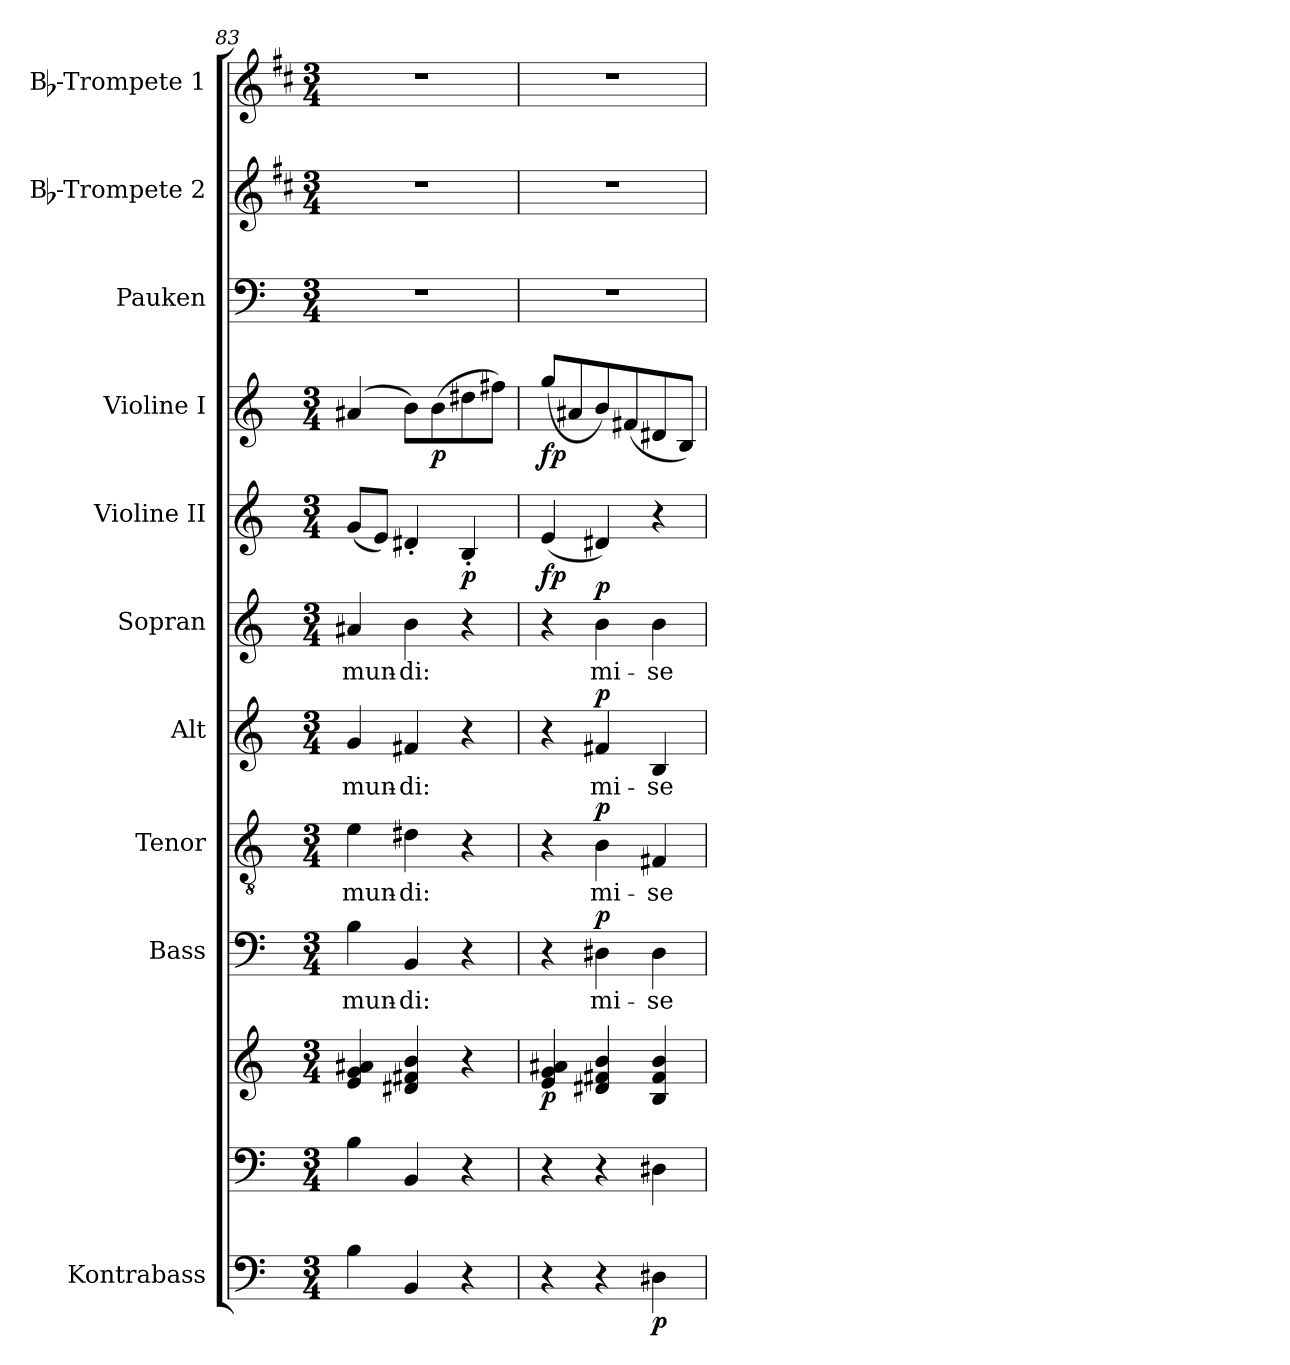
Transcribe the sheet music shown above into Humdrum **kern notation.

**kern	**dynam	**kern	**kern	**dynam	**kern	**text	**dynam	**kern	**text	**dynam	**kern	**text	**dynam	**kern	**text	**dynam	**kern	**dynam	**kern	**dynam	**kern	**kern	**kern
*part11	*part11	*part10	*part10	*part10	*part9	*part9	*part9	*part8	*part8	*part8	*part7	*part7	*part7	*part6	*part6	*part6	*part5	*part5	*part4	*part4	*part3	*part2	*part1
*staff12	*staff12	*staff11	*staff10	*staff10/11	*staff9	*staff9	*staff9	*staff8	*staff8	*staff8	*staff7	*staff7	*staff7	*staff6	*staff6	*staff6	*staff5	*staff5	*staff4	*staff4	*staff3	*staff2	*staff1
*I"Kontrabass	*	*	*	*	*I"Bass	*	*	*I"Tenor	*	*	*I"Alt	*	*	*I"Sopran	*	*	*I"Violine II	*	*I"Violine I	*	*I"Pauken	*I"Bb-Trompete 2	*I"Bb-Trompete 1
*I'Kb.	*	*	*	*	*I'B.	*	*	*I'T.	*	*	*I'A.	*	*	*I'S.	*	*	*I'Vl. II	*	*I'Vl. I	*	*I'Pk.	*I'Bb Trp. 2	*I'Bb Trp. 1
!!LO:PB:g=z
*clefF4	*	*clefF4	*clefG2	*	*clefF4	*	*	*clefGv2	*	*	*clefG2	*	*	*clefG2	*	*	*clefG2	*	*clefG2	*	*clefF4	*clefG2	*clefG2
*ITrd7c12	*	*	*	*	*	*	*	*	*	*	*	*	*	*	*	*	*	*	*	*	*	*ITrd1c2	*ITrd1c2
*k[]	*	*k[]	*k[]	*	*k[]	*	*	*k[]	*	*	*k[]	*	*	*k[]	*	*	*k[]	*	*k[]	*	*k[]	*k[]	*k[]
*C:	*	*C:	*C:	*	*C:	*	*	*C:	*	*	*C:	*	*	*C:	*	*	*C:	*	*C:	*	*C:	*C:	*C:
*M3/4	*	*M3/4	*M3/4	*	*M3/4	*	*	*M3/4	*	*	*M3/4	*	*	*M3/4	*	*	*M3/4	*	*M3/4	*	*M3/4	*M3/4	*M3/4
=83	=83	=83	=83	=83	=83	=83	=83	=83	=83	=83	=83	=83	=83	=83	=83	=83	=83	=83	=83	=83	=83	=83	=83
!	!	!	!	!	!	!LO:LY:b	!	!	!LO:LY:b	!	!	!LO:LY:b	!	!	!LO:LY:b	!	!	!	!	!	!	!	!
4BB\	.	4B\	4e/ 4g/ 4a#X/	.	4B\	mun-	.	4e\	mun-	.	4g/	mun-	.	4a#X/	mun-	.	(<8g/L	.	(4a#X/	.	2.r	2.r	2.r
.	.	.	.	.	.	.	.	.	.	.	.	.	.	.	.	.	8e/J)	.	.	.	.	.	.
!	!	!	!	!	!	!LO:LY:b	!	!	!LO:LY:b	!	!	!LO:LY:b	!	!	!LO:LY:b	!	!	!	!	!	!	!	!
4BBB/	.	4BB/	4d#X/ 4f#X/ 4b/	.	4BB/	-di:	.	4d#X\	-di:	.	4f#X/	-di:	.	4b\	-di:	.	4d#X'</	.	8b\L)	.	.	.	.
!	!	!	!	!	!	!	!	!	!	!	!	!	!	!	!	!	!	!	!	!LO:DY:b	!	!	!
.	.	.	.	.	.	.	.	.	.	.	.	.	.	.	.	.	.	.	(>8b\	p	.	.	.
!	!	!	!	!	!	!	!	!	!	!	!	!	!	!	!	!	!	!LO:DY:b	!	!	!	!	!
4r	.	4r	4r	.	4r	.	.	4r	.	.	4r	.	.	4r	.	.	4B'</	p	8dd#X\	.	.	.	.
.	.	.	.	.	.	.	.	.	.	.	.	.	.	.	.	.	.	.	8ff#X\J)	.	.	.	.
=84	=84	=84	=84	=84	=84	=84	=84	=84	=84	=84	=84	=84	=84	=84	=84	=84	=84	=84	=84	=84	=84	=84	=84
!	!	!	!	!LO:DY:b	!	!	!	!	!	!	!	!	!	!	!	!	!	!LO:DY:b	!	!LO:DY:b	!	!	!
4r	.	4r	4e/ 4g/ 4a#X/	p	4r	.	.	4r	.	.	4r	.	.	4r	.	.	(<4e/	fp	(<8gg/L	fp	2.r	2.r	2.r
.	.	.	.	.	.	.	.	.	.	.	.	.	.	.	.	.	.	.	8a#X/	.	.	.	.
!	!	!	!	!	!	!LO:LY:b	!LO:DY:a	!	!LO:LY:b	!LO:DY:a	!	!LO:LY:b	!LO:DY:a	!	!LO:LY:b	!LO:DY:a	!	!	!	!	!	!	!
4r	.	4r	4d#X/ 4f#X/ 4b/	.	4D#X\	mi-	p	4B\	mi-	p	4f#X/	mi-	p	4b\	mi-	p	4d#X/)	.	8b/)	.	.	.	.
.	.	.	.	.	.	.	.	.	.	.	.	.	.	.	.	.	.	.	(<8f#X/	.	.	.	.
!	!LO:DY:b	!	!	!	!	!LO:LY:b	!	!	!LO:LY:b	!	!	!LO:LY:b	!	!	!LO:LY:b	!	!	!	!	!	!	!	!
4DD#X\	p	4D#X\	4B/ 4f#/ 4b/	.	4D#\	-se-	.	4F#X/	-se-	.	4B/	-se-	.	4b\	-se-	.	4r	.	8d#X/	.	.	.	.
.	.	.	.	.	.	.	.	.	.	.	.	.	.	.	.	.	.	.	8B/J)	.	.	.	.
=	=	=	=	=	=	=	=	=	=	=	=	=	=	=	=	=	=	=	=	=	=	=	=
*-	*-	*-	*-	*-	*-	*-	*-	*-	*-	*-	*-	*-	*-	*-	*-	*-	*-	*-	*-	*-	*-	*-	*-
